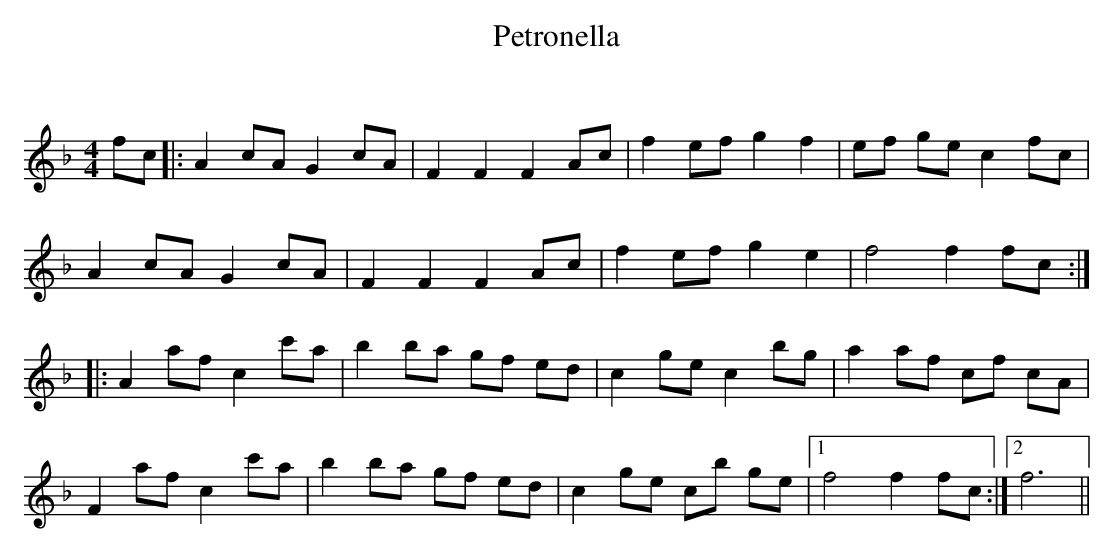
X:1
T: Petronella
C:
Q: 232
K:F
M:4/4
L:1/8
fc|:A2 cA G2 cA|F2 F2 F2 Ac|f2 ef g2 f2|ef ge c2 fc|
A2 cA G2 cA|F2 F2 F2 Ac|f2 ef g2 e2|f4 f2 fc:|
|:A2 af c2 c'a|b2 ba gf ed|c2 ge c2 bg|a2 af cf cA|
F2 af c2 c'a|b2 ba gf ed|c2 ge cb ge|1f4 f2 fc:|2f6||
